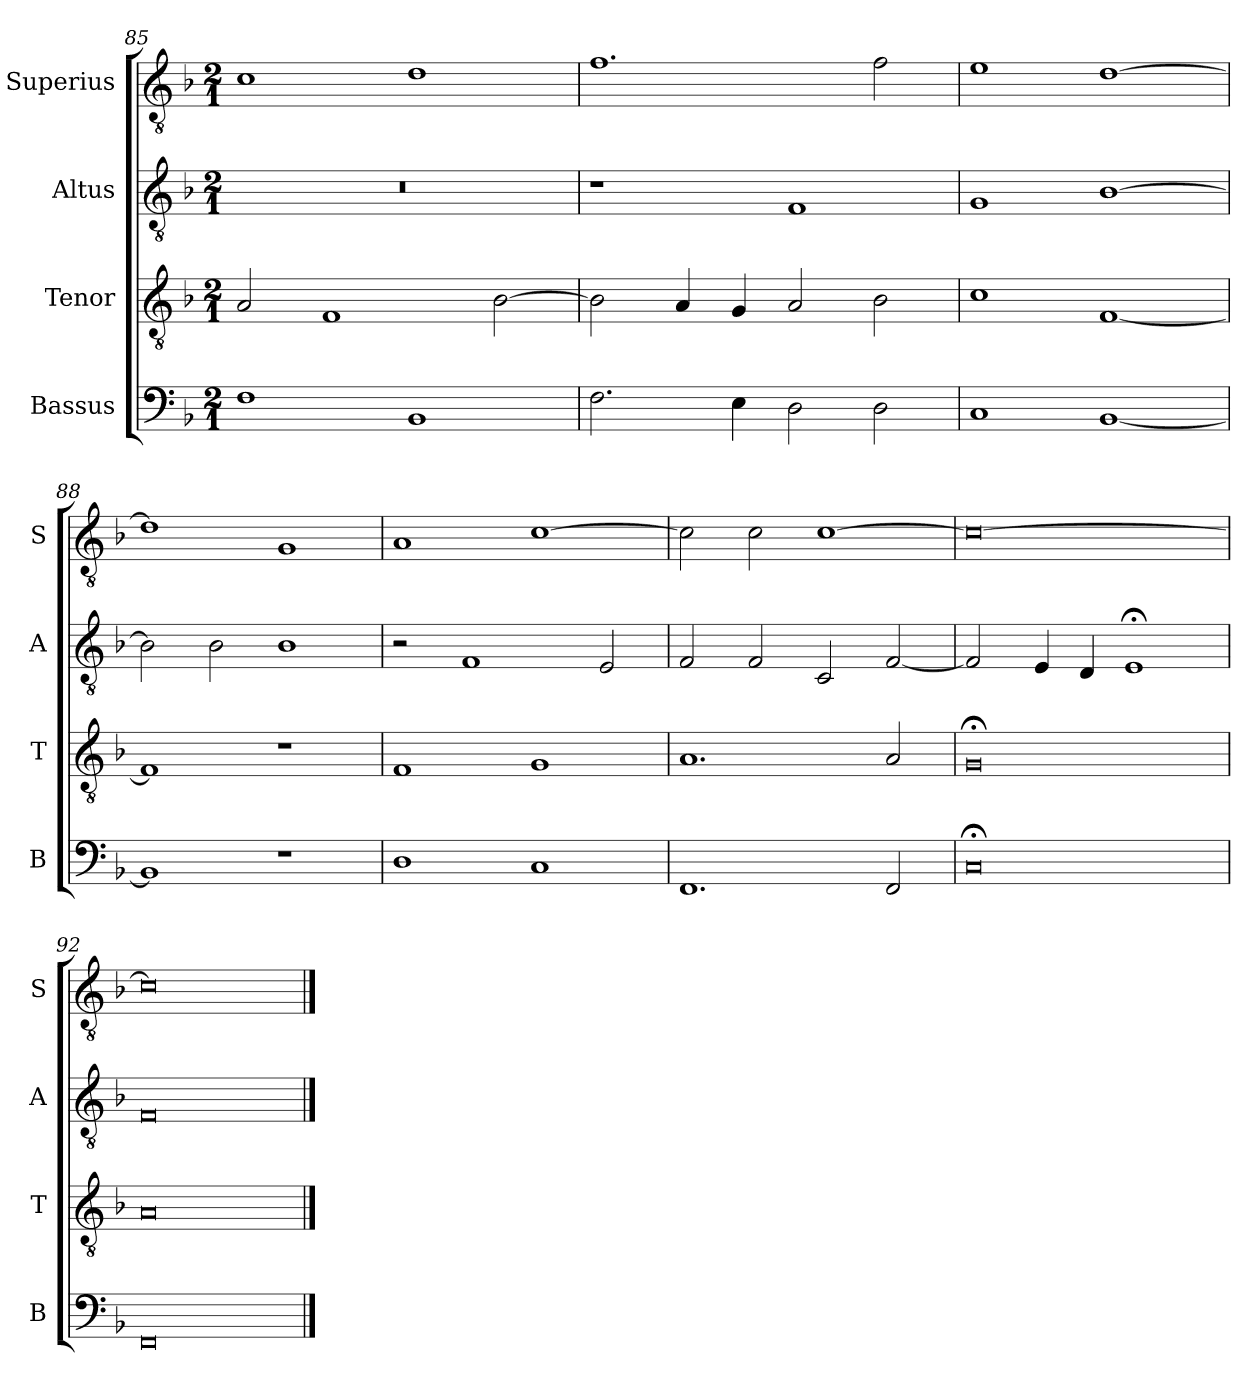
**kern	**kern	**kern	**kern
*part4	*part3	*part2	*part1
*staff4	*staff3	*staff2	*staff1
*I"Bassus	*I"Tenor	*I"Altus	*I"Superius
*I'B	*I'T	*I'A	*I'S
*clefF4	*clefGv2	*clefGv2	*clefGv2
*k[b-]	*k[b-]	*k[b-]	*k[b-]
*M2/1	*M2/1	*M2/1	*M2/1
=85	=85	=85	=85
1F	2A	0r	1c
.	1F	.	.
1BB-	.	.	1d
.	[2B-	.	.
=86	=86	=86	=86
2.F	2B-]	1r	1.f
.	4A	.	.
4E	4G	.	.
2D	2A	1F	.
2D	2B-	.	2f
=87	=87	=87	=87
1C	1c	1G	1e
[1BB-	[1F	[1B-	[1d
=88	=88	=88	=88
1BB-]	1F]	2B-]	1d]
.	.	2B-	.
1r	1r	1B-	1G
=89	=89	=89	=89
1D	1F	2r	1A
.	.	1F	.
1C	1G	.	[1c
.	.	2E	.
=90	=90	=90	=90
1.FF	1.A	2F	2c]
.	.	2F	2c
.	.	2C	[1c
2FF	2A	[2F	.
=91	=91	=91	=91
0C;<	0G;<	2F]	0c_
.	.	4E	.
.	.	4D	.
.	.	1E;<	.
=92	=92	=92	=92
0FF	0A	0F	0c]
==	==	==	==
*-	*-	*-	*-
